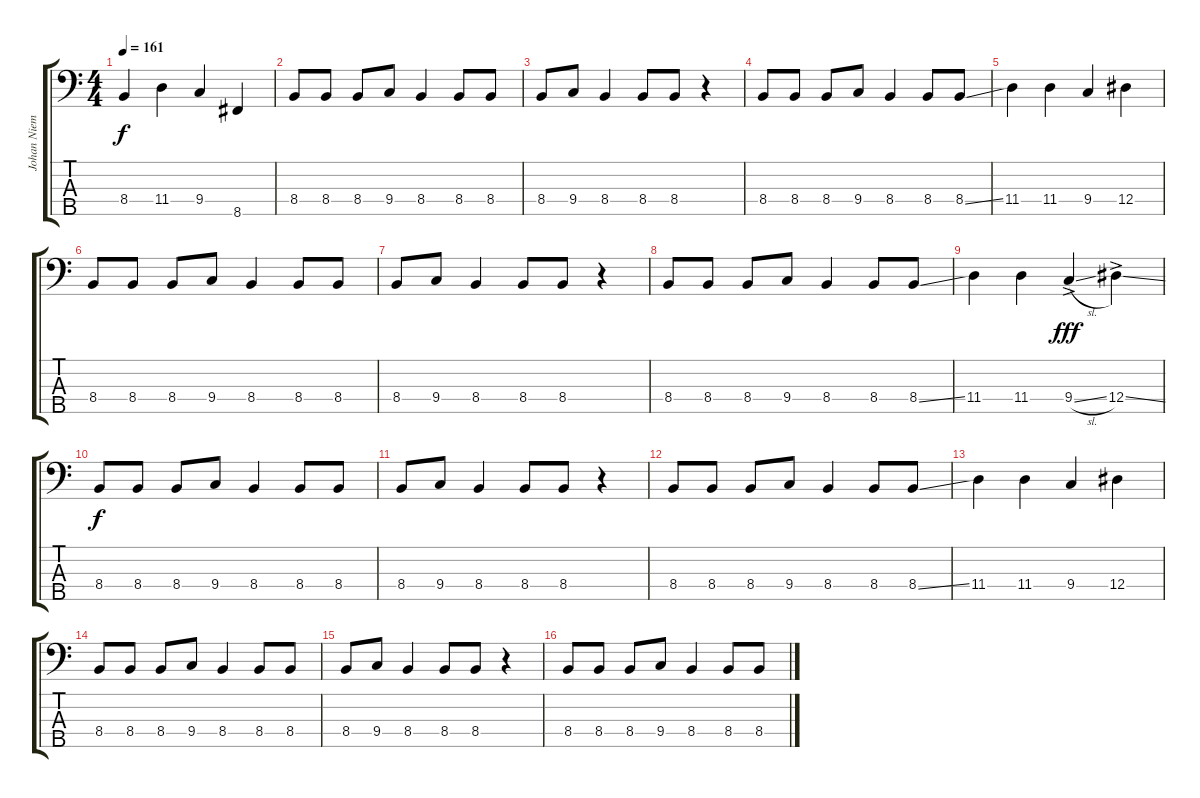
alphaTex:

\track ("Johan Niemann" "Johan Niem") {instrument electricbasspick}
\staff {score tabs}
\tuning (Gb2 Db2 Ab1 Eb1 Bb0) {hide}
\ts (4 4)
\tempo 161
\clef f4
\ks c
8.4{t}.4{dy f} 11.4.4 9.4.4 8.5.4 |
8.4.8 8.4.8 8.4.8 9.4.8 8.4.4 8.4.8 8.4.8 |
8.4.8 9.4.8 8.4.4 8.4.8 8.4.8 r.4 |
8.4.8 8.4.8 8.4.8 9.4.8 8.4.4 8.4.8 8.4{ss}.8 |
11.4.4 11.4.4 9.4.4 12.4.4 |
8.4.8 8.4.8 8.4.8 9.4.8 8.4.4 8.4.8 8.4.8 |
8.4.8 9.4.8 8.4.4 8.4.8 8.4.8 r.4 |
8.4.8 8.4.8 8.4.8 9.4.8 8.4.4 8.4.8 8.4{ss}.8 |
11.4.4 11.4.4 9.4{sl ac}.4{dy fff} 12.4{ss ac}.4 |
8.4.8{dy f} 8.4.8 8.4.8 9.4.8 8.4.4 8.4.8 8.4.8 |
8.4.8 9.4.8 8.4.4 8.4.8 8.4.8 r.4 |
8.4.8 8.4.8 8.4.8 9.4.8 8.4.4 8.4.8 8.4{ss}.8 |
11.4.4 11.4.4 9.4.4 12.4.4 |
8.4.8 8.4.8 8.4.8 9.4.8 8.4.4 8.4.8 8.4.8 |
8.4.8 9.4.8 8.4.4 8.4.8 8.4.8 r.4 |
8.4.8 8.4.8 8.4.8 9.4.8 8.4.4 8.4.8 8.4{ss}.8
